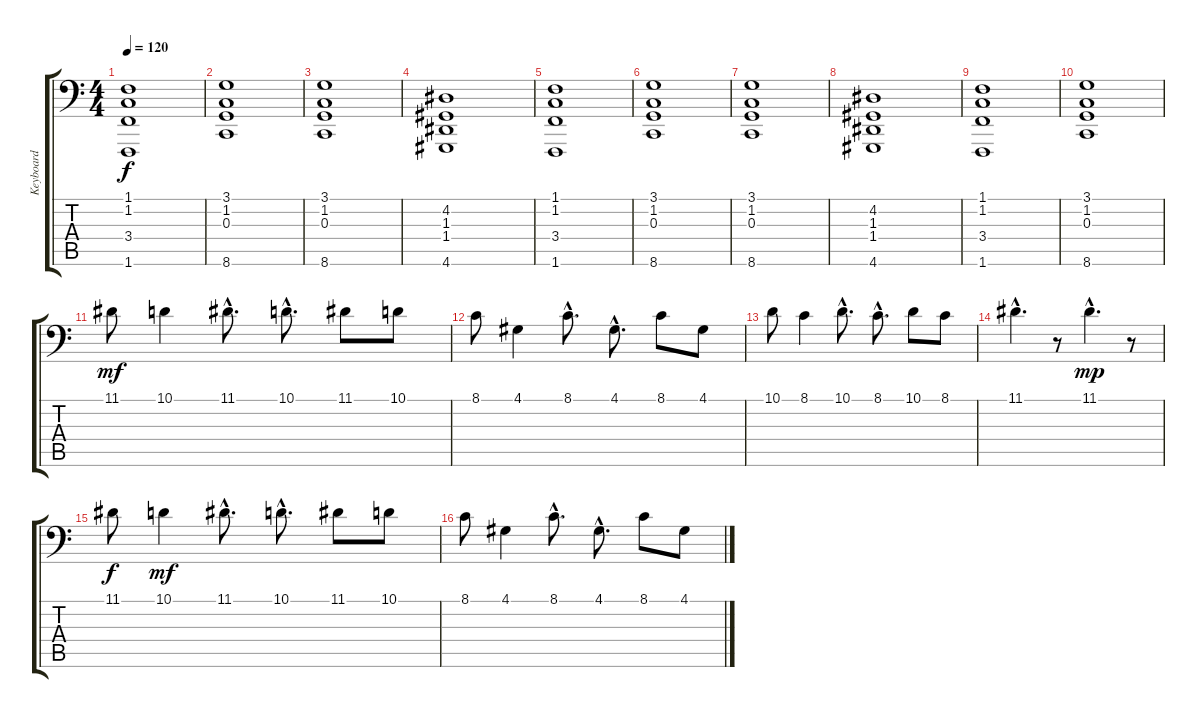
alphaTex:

\track ("Keyboard" "Keyboard") {instrument fx4atmosphere}
\staff {score tabs}
\tuning (E3 B2 G2 D2 A1 E1) {hide}
\ts (4 4)
\tempo 120
\clef f4
\ks c
(1.1 1.2 3.4 1.6).1{dy f} |
(3.1 1.2 0.3 8.6).1 |
(3.1 1.2 0.3 8.6).1 |
(4.2 1.3 1.4 4.6).1 |
(1.1 1.2 3.4 1.6).1 |
(3.1 1.2 0.3 8.6).1 |
(3.1 1.2 0.3 8.6).1 |
(4.2 1.3 1.4 4.6).1 |
(1.1 1.2 3.4 1.6).1 |
(3.1 1.2 0.3 8.6).1 |
11.1.8{dy mf} 10.1.4 11.1{hac}.8{d} 10.1{hac}.8{d} 11.1.8 10.1.8 |
8.1.8 4.1.4 8.1{hac}.8{d} 4.1{hac}.8{d} 8.1.8 4.1.8 |
10.1.8 8.1.4 10.1{hac}.8{d} 8.1{hac}.8{d} 10.1.8 8.1.8 |
11.1{hac}.4{d} r.8 11.1{hac}.4{d dy mp} r.8 |
11.1.8{dy f} 10.1.4{dy mf} 11.1{hac}.8{d} 10.1{hac}.8{d} 11.1.8 10.1.8 |
8.1.8 4.1.4 8.1{hac}.8{d} 4.1{hac}.8{d} 8.1.8 4.1.8
